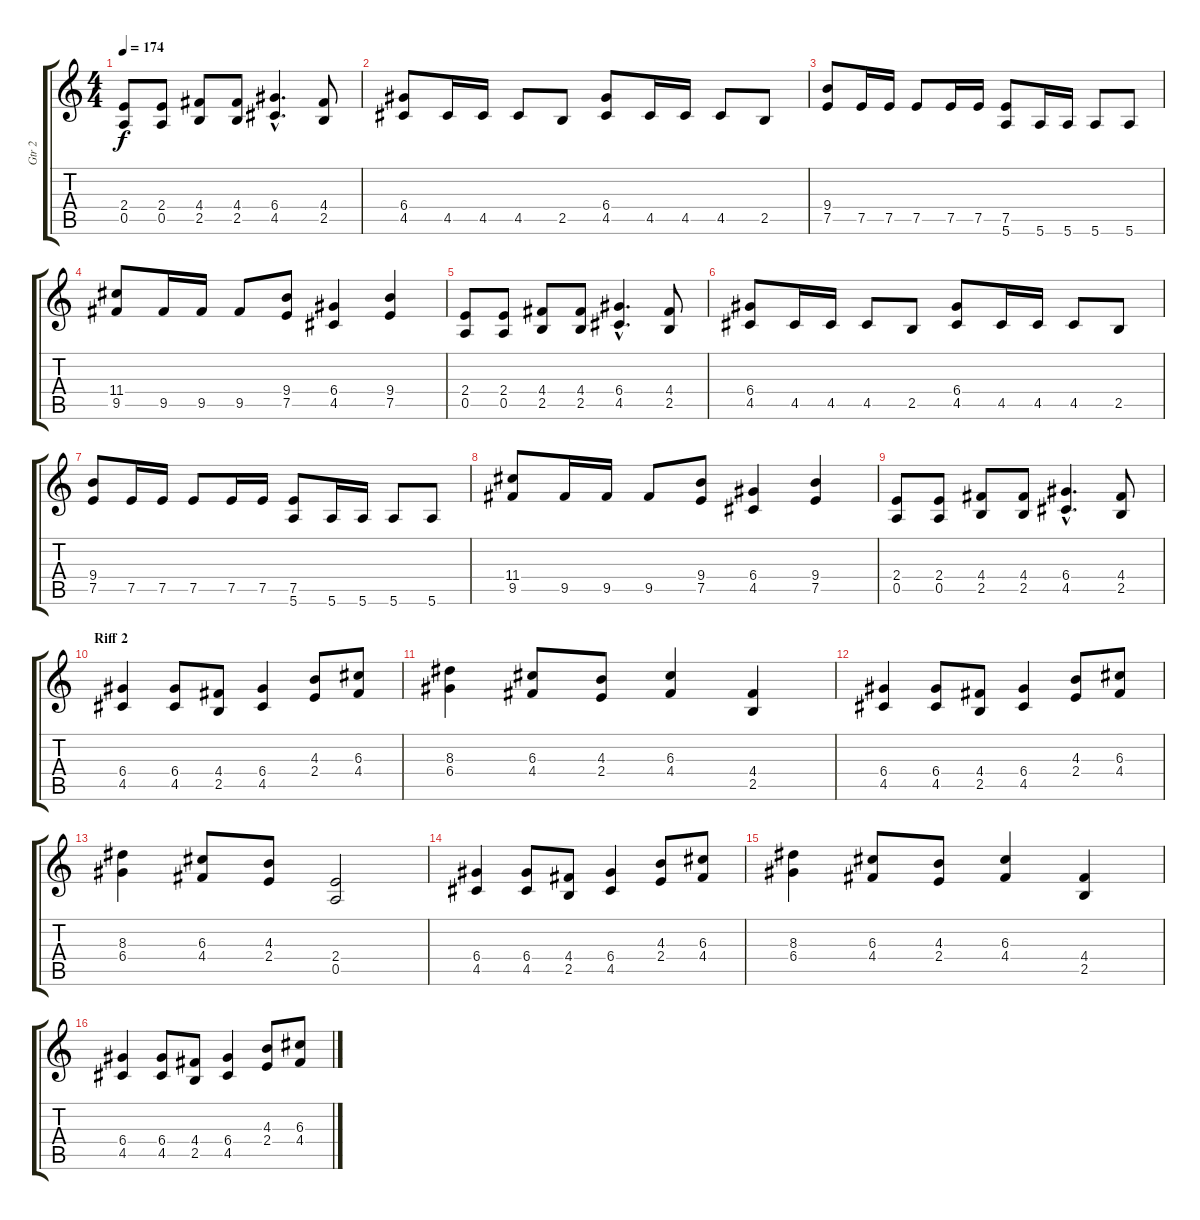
\track ("Gtr 2" "Gtr 2") {instrument distortionguitar}
\staff {score tabs}
\tuning (E4 B3 G3 D3 A2 E2) {hide}
\ts (4 4)
\tempo 174
\clef g2
\ks c
(2.4 0.5).8{dy f} (2.4 0.5).8 (4.4 2.5).8 (4.4 2.5).8 (6.4{hac} 4.5{hac}).4{d} (4.4 2.5).8 |
(6.4 4.5).8 4.5.16 4.5.16 4.5.8 2.5.8 (6.4 4.5).8 4.5.16 4.5.16 4.5.8 2.5.8 |
(9.4 7.5).8 7.5.16 7.5.16 7.5.8 7.5.16 7.5.16 (7.5 5.6).8 5.6.16 5.6.16 5.6.8 5.6.8 |
(11.4 9.5).8 9.5.16 9.5.16 9.5.8 (9.4 7.5).8 (6.4 4.5).4 (9.4 7.5).4 |
(2.4 0.5).8 (2.4 0.5).8 (4.4 2.5).8 (4.4 2.5).8 (6.4{hac} 4.5{hac}).4{d} (4.4 2.5).8 |
(6.4 4.5).8 4.5.16 4.5.16 4.5.8 2.5.8 (6.4 4.5).8 4.5.16 4.5.16 4.5.8 2.5.8 |
(9.4 7.5).8 7.5.16 7.5.16 7.5.8 7.5.16 7.5.16 (7.5 5.6).8 5.6.16 5.6.16 5.6.8 5.6.8 |
(11.4 9.5).8 9.5.16 9.5.16 9.5.8 (9.4 7.5).8 (6.4 4.5).4 (9.4 7.5).4 |
(2.4 0.5).8 (2.4 0.5).8 (4.4 2.5).8 (4.4 2.5).8 (6.4{hac} 4.5{hac}).4{d} (4.4 2.5).8 |
\section ("" "Riff 2")
(6.4 4.5).4 (6.4 4.5).8 (4.4 2.5).8 (6.4 4.5).4 (4.3 2.4).8 (6.3 4.4).8 |
(8.3 6.4).4 (6.3 4.4).8 (4.3 2.4).8 (6.3 4.4).4 (4.4 2.5).4 |
(6.4 4.5).4 (6.4 4.5).8 (4.4 2.5).8 (6.4 4.5).4 (4.3 2.4).8 (6.3 4.4).8 |
(8.3 6.4).4 (6.3 4.4).8 (4.3 2.4).8 (2.4 0.5).2 |
(6.4 4.5).4 (6.4 4.5).8 (4.4 2.5).8 (6.4 4.5).4 (4.3 2.4).8 (6.3 4.4).8 |
(8.3 6.4).4 (6.3 4.4).8 (4.3 2.4).8 (6.3 4.4).4 (4.4 2.5).4 |
(6.4 4.5).4 (6.4 4.5).8 (4.4 2.5).8 (6.4 4.5).4 (4.3 2.4).8 (6.3 4.4).8
